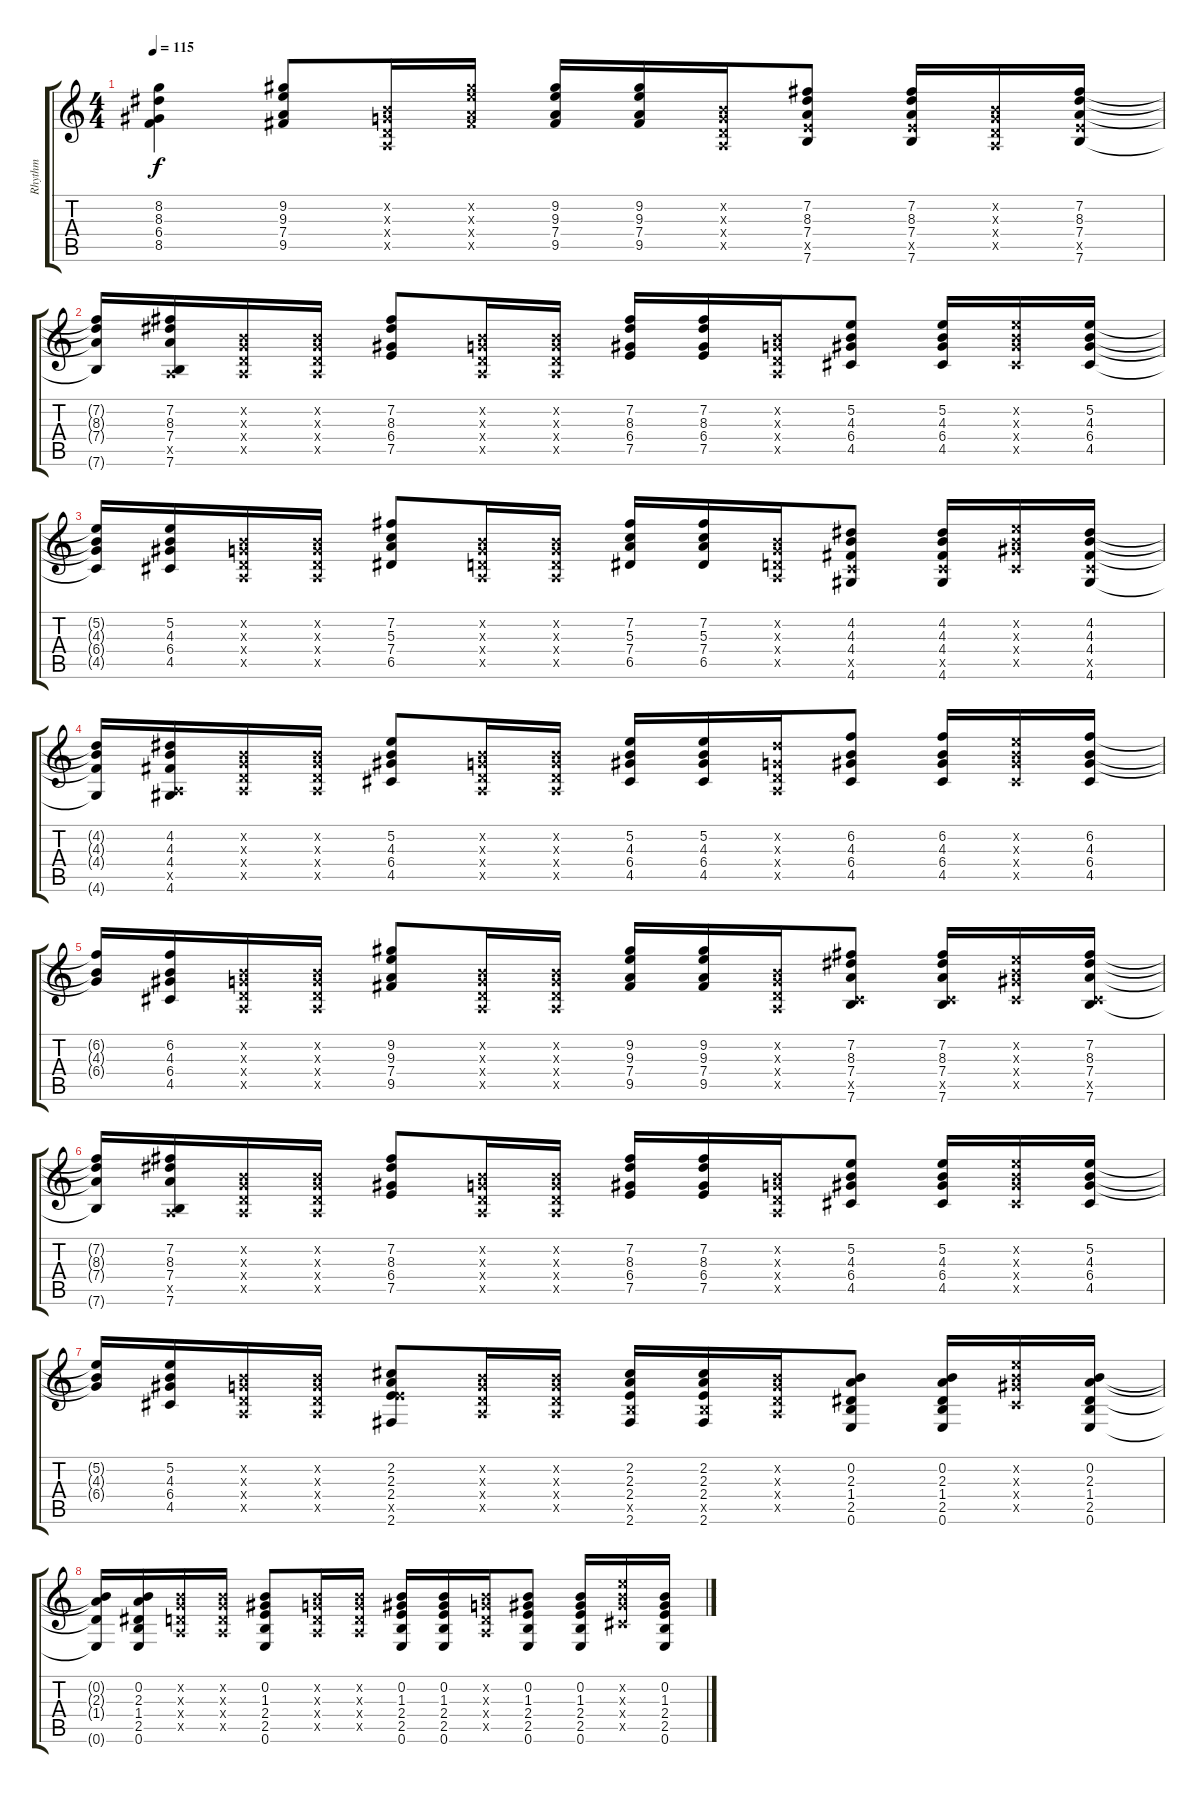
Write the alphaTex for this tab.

\track ("Rhythm" "Rhythm") {instrument acousticguitarnylon}
\staff {score tabs}
\tuning (E4 B3 G3 D3 A2 E2) {hide}
\ts (4 4)
\tempo 115
\clef g2
\ks c
(8.2 8.3 6.4 8.5).4{dy f} (9.2 9.3 7.4 9.5).8 (0.2{x} 0.3{x} 0.4{x} 0.5{x}).16 (9.2{x} 9.3{x} 7.4{x} 9.5{x}).16 (9.2 9.3 7.4 9.5).16 (9.2 9.3 7.4 9.5).16 (0.2{x} 0.3{x} 0.4{x} 0.5{x}).16 (7.2 8.3 7.4 7.5{x} 7.6).8 (7.2 8.3 7.4 7.5{x} 7.6).16 (0.2{x} 0.3{x} 0.4{x} 0.5{x}).16 (7.2 8.3 7.4 7.5{x} 7.6).16 |
(7.2{t} 8.3{t} 7.4{t} 7.6{t}).16 (7.2 8.3 7.4 0.5{x} 7.6).16 (0.2{x} 0.3{x} 0.4{x} 0.5{x}).16 (0.2{x} 0.3{x} 0.4{x} 0.5{x}).16 (7.2 8.3 6.4 7.5).8 (0.2{x} 0.3{x} 0.4{x} 0.5{x}).16 (0.2{x} 0.3{x} 0.4{x} 0.5{x}).16 (7.2 8.3 6.4 7.5).16 (7.2 8.3 6.4 7.5).16 (0.2{x} 0.3{x} 0.4{x} 0.5{x}).16 (5.2 4.3 6.4 4.5).8 (5.2 4.3 6.4 4.5).16 (5.2{x} 4.3{x} 6.4{x} 4.5{x}).16 (5.2 4.3 6.4 4.5).16 |
(5.2{t} 4.3{t} 6.4{t} 4.5{t}).16 (5.2 4.3 6.4 4.5).16 (0.2{x} 0.3{x} 0.4{x} 0.5{x}).16 (0.2{x} 0.3{x} 0.4{x} 0.5{x}).16 (7.2 5.3 7.4 6.5).8 (0.2{x} 0.3{x} 0.4{x} 0.5{x}).16 (0.2{x} 0.3{x} 0.4{x} 0.5{x}).16 (7.2 5.3 7.4 6.5).16 (7.2 5.3 7.4 6.5).16 (0.2{x} 0.3{x} 0.4{x} 0.5{x}).16 (4.2 4.3 4.4 4.5{x} 4.6).8 (4.2 4.3 4.4 4.5{x} 4.6).16 (5.2{x} 4.3{x} 6.4{x} 4.5{x}).16 (4.2 4.3 4.4 4.5{x} 4.6).16 |
(4.2{t} 4.3{t} 4.4{t} 4.6{t}).16 (4.2 4.3 4.4 0.5{x} 4.6).16 (0.2{x} 0.3{x} 0.4{x} 0.5{x}).16 (0.2{x} 0.3{x} 0.4{x} 0.5{x}).16 (5.2 4.3 6.4 4.5).8 (0.2{x} 0.3{x} 0.4{x} 0.5{x}).16 (0.2{x} 0.3{x} 0.4{x} 0.5{x}).16 (5.2 4.3 6.4 4.5).16 (5.2 4.3 6.4 4.5).16 (4.2{x} 0.3{x} 0.4{x} 0.5{x}).16 (6.2 4.3 6.4 4.5).8 (6.2 4.3 6.4 4.5).16 (5.2{x} 4.3{x} 6.4{x} 4.5{x}).16 (6.2 4.3 6.4 4.5).16 |
(6.2{t} 4.3{t} 6.4{t}).16 (6.2 4.3 6.4 4.5).16 (0.2{x} 0.3{x} 0.4{x} 0.5{x}).16 (0.2{x} 0.3{x} 0.4{x} 0.5{x}).16 (9.2 9.3 7.4 9.5).8 (0.2{x} 0.3{x} 0.4{x} 0.5{x}).16 (0.2{x} 0.3{x} 0.4{x} 0.5{x}).16 (9.2 9.3 7.4 9.5).16 (9.2 9.3 7.4 9.5).16 (0.2{x} 0.3{x} 0.4{x} 0.5{x}).16 (7.2 8.3 7.4 4.5{x} 7.6).8 (7.2 8.3 7.4 4.5{x} 7.6).16 (5.2{x} 4.3{x} 6.4{x} 4.5{x}).16 (7.2 8.3 7.4 4.5{x} 7.6).16 |
(7.2{t} 8.3{t} 7.4{t} 7.6{t}).16 (7.2 8.3 7.4 0.5{x} 7.6).16 (0.2{x} 0.3{x} 0.4{x} 0.5{x}).16 (0.2{x} 0.3{x} 0.4{x} 0.5{x}).16 (7.2 8.3 6.4 7.5).8 (0.2{x} 0.3{x} 0.4{x} 0.5{x}).16 (0.2{x} 0.3{x} 0.4{x} 0.5{x}).16 (7.2 8.3 6.4 7.5).16 (7.2 8.3 6.4 7.5).16 (0.2{x} 0.3{x} 0.4{x} 0.5{x}).16 (5.2 4.3 6.4 4.5).8 (5.2 4.3 6.4 4.5).16 (5.2{x} 4.3{x} 6.4{x} 4.5{x}).16 (5.2 4.3 6.4 4.5).16 |
(5.2{t} 4.3{t} 6.4{t}).16 (5.2 4.3 6.4 4.5).16 (0.2{x} 0.3{x} 0.4{x} 0.5{x}).16 (0.2{x} 0.3{x} 0.4{x} 0.5{x}).16 (2.2 2.3 2.4 7.5{x} 2.6).8 (0.2{x} 0.3{x} 0.4{x} 0.5{x}).16 (0.2{x} 0.3{x} 0.4{x} 0.5{x}).16 (2.2 2.3 2.4 2.5{x} 2.6).16 (2.2 2.3 2.4 2.5{x} 2.6).16 (0.2{x} 0.3{x} 0.4{x} 0.5{x}).16 (0.2 2.3 1.4 2.5 0.6).8 (0.2 2.3 1.4 2.5 0.6).16 (5.2{x} 4.3{x} 6.4{x} 4.5{x}).16 (0.2 2.3 1.4 2.5 0.6).16 |
(0.2{t} 2.3{t} 1.4{t} 0.6{t}).16 (0.2 2.3 1.4 2.5 0.6).16 (0.2{x} 0.3{x} 0.4{x} 0.5{x}).16 (0.2{x} 0.3{x} 0.4{x} 0.5{x}).16 (0.2 1.3 2.4 2.5 0.6).8 (0.2{x} 0.3{x} 0.4{x} 0.5{x}).16 (0.2{x} 0.3{x} 0.4{x} 0.5{x}).16 (0.2 1.3 2.4 2.5 0.6).16 (0.2 1.3 2.4 2.5 0.6).16 (0.2{x} 0.3{x} 0.4{x} 0.5{x}).16 (0.2 1.3 2.4 2.5 0.6).8 (0.2 1.3 2.4 2.5 0.6).16 (5.2{x} 4.3{x} 6.4{x} 4.5{x}).16 (0.2 1.3 2.4 2.5 0.6).16
